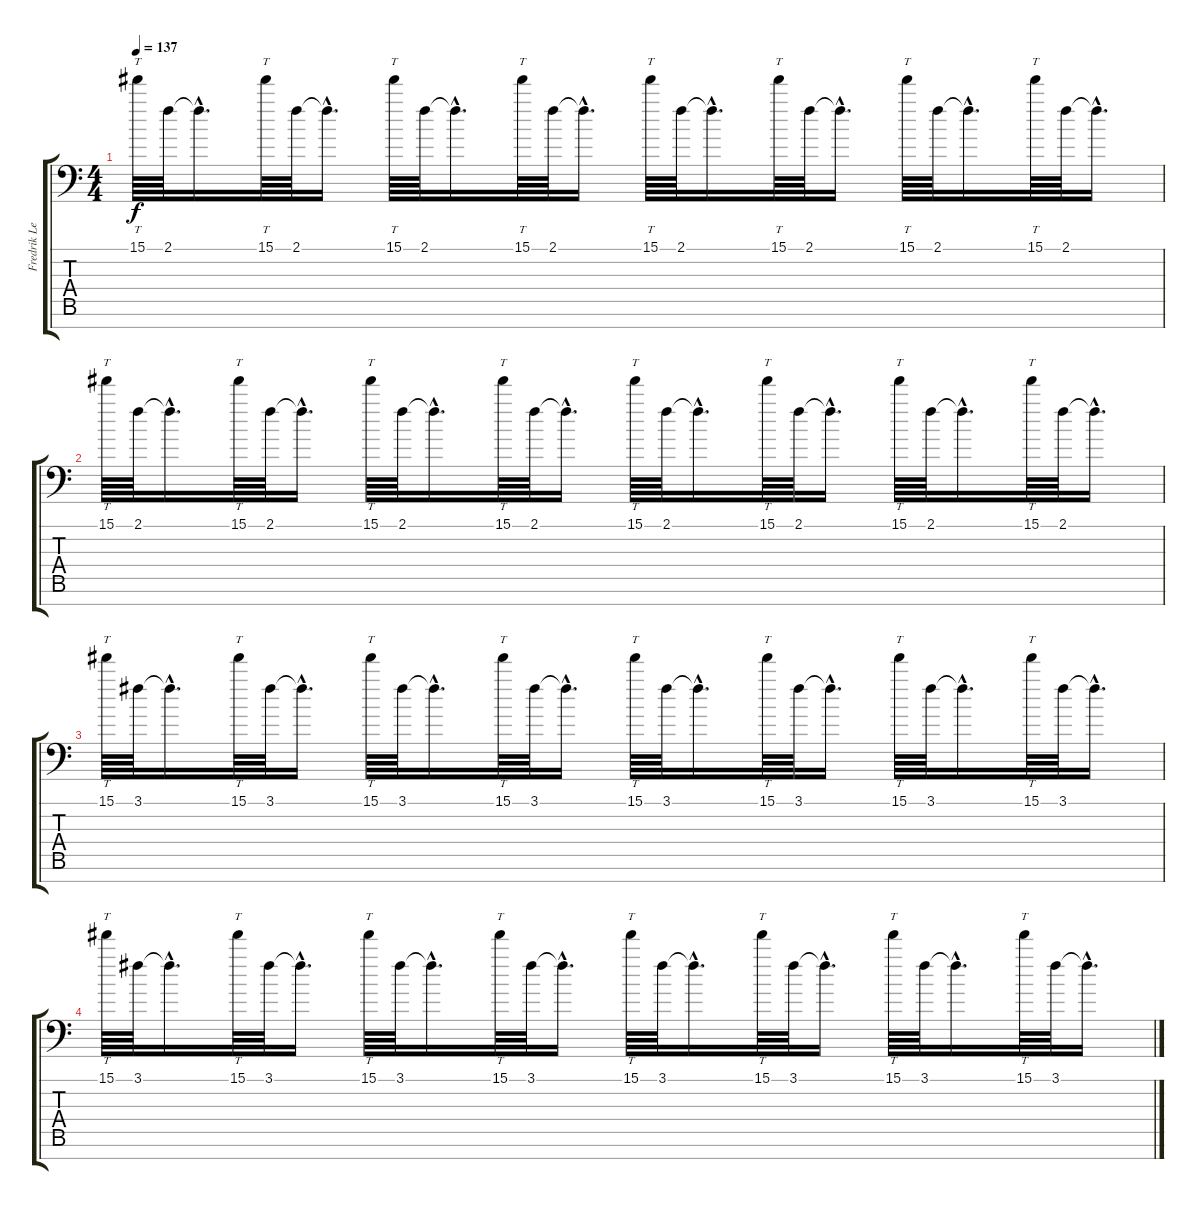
\track ("Fredrik Lead" "Fredrik Le") {instrument overdrivenguitar}
\staff {score tabs}
\tuning (Eb4 Bb3 Gb3 Db3 Ab2 Eb2 Bb1) {hide}
\ts (4 4)
\tempo 137
\clef f4
\ks c
15.1.64{tt dy f} 2.1.64 2.1{hac t}.16{d} 15.1.64{tt} 2.1.64 2.1{hac t}.16{d} 15.1.64{tt} 2.1.64 2.1{hac t}.16{d} 15.1.64{tt} 2.1.64 2.1{hac t}.16{d} 15.1.64{tt} 2.1.64 2.1{hac t}.16{d} 15.1.64{tt} 2.1.64 2.1{hac t}.16{d} 15.1.64{tt} 2.1.64 2.1{hac t}.16{d} 15.1.64{tt} 2.1.64 2.1{hac t}.16{d} |
15.1.64{tt} 2.1.64 2.1{hac t}.16{d} 15.1.64{tt} 2.1.64 2.1{hac t}.16{d} 15.1.64{tt} 2.1.64 2.1{hac t}.16{d} 15.1.64{tt} 2.1.64 2.1{hac t}.16{d} 15.1.64{tt} 2.1.64 2.1{hac t}.16{d} 15.1.64{tt} 2.1.64 2.1{hac t}.16{d} 15.1.64{tt} 2.1.64 2.1{hac t}.16{d} 15.1.64{tt} 2.1.64 2.1{hac t}.16{d} |
15.1.64{tt} 3.1.64 3.1{hac t}.16{d} 15.1.64{tt} 3.1.64 3.1{hac t}.16{d} 15.1.64{tt} 3.1.64 3.1{hac t}.16{d} 15.1.64{tt} 3.1.64 3.1{hac t}.16{d} 15.1.64{tt} 3.1.64 3.1{hac t}.16{d} 15.1.64{tt} 3.1.64 3.1{hac t}.16{d} 15.1.64{tt} 3.1.64 3.1{hac t}.16{d} 15.1.64{tt} 3.1.64 3.1{hac t}.16{d} |
15.1.64{tt} 3.1.64 3.1{hac t}.16{d} 15.1.64{tt} 3.1.64 3.1{hac t}.16{d} 15.1.64{tt} 3.1.64 3.1{hac t}.16{d} 15.1.64{tt} 3.1.64 3.1{hac t}.16{d} 15.1.64{tt} 3.1.64 3.1{hac t}.16{d} 15.1.64{tt} 3.1.64 3.1{hac t}.16{d} 15.1.64{tt} 3.1.64 3.1{hac t}.16{d} 15.1.64{tt} 3.1.64 3.1{hac t}.16{d}
